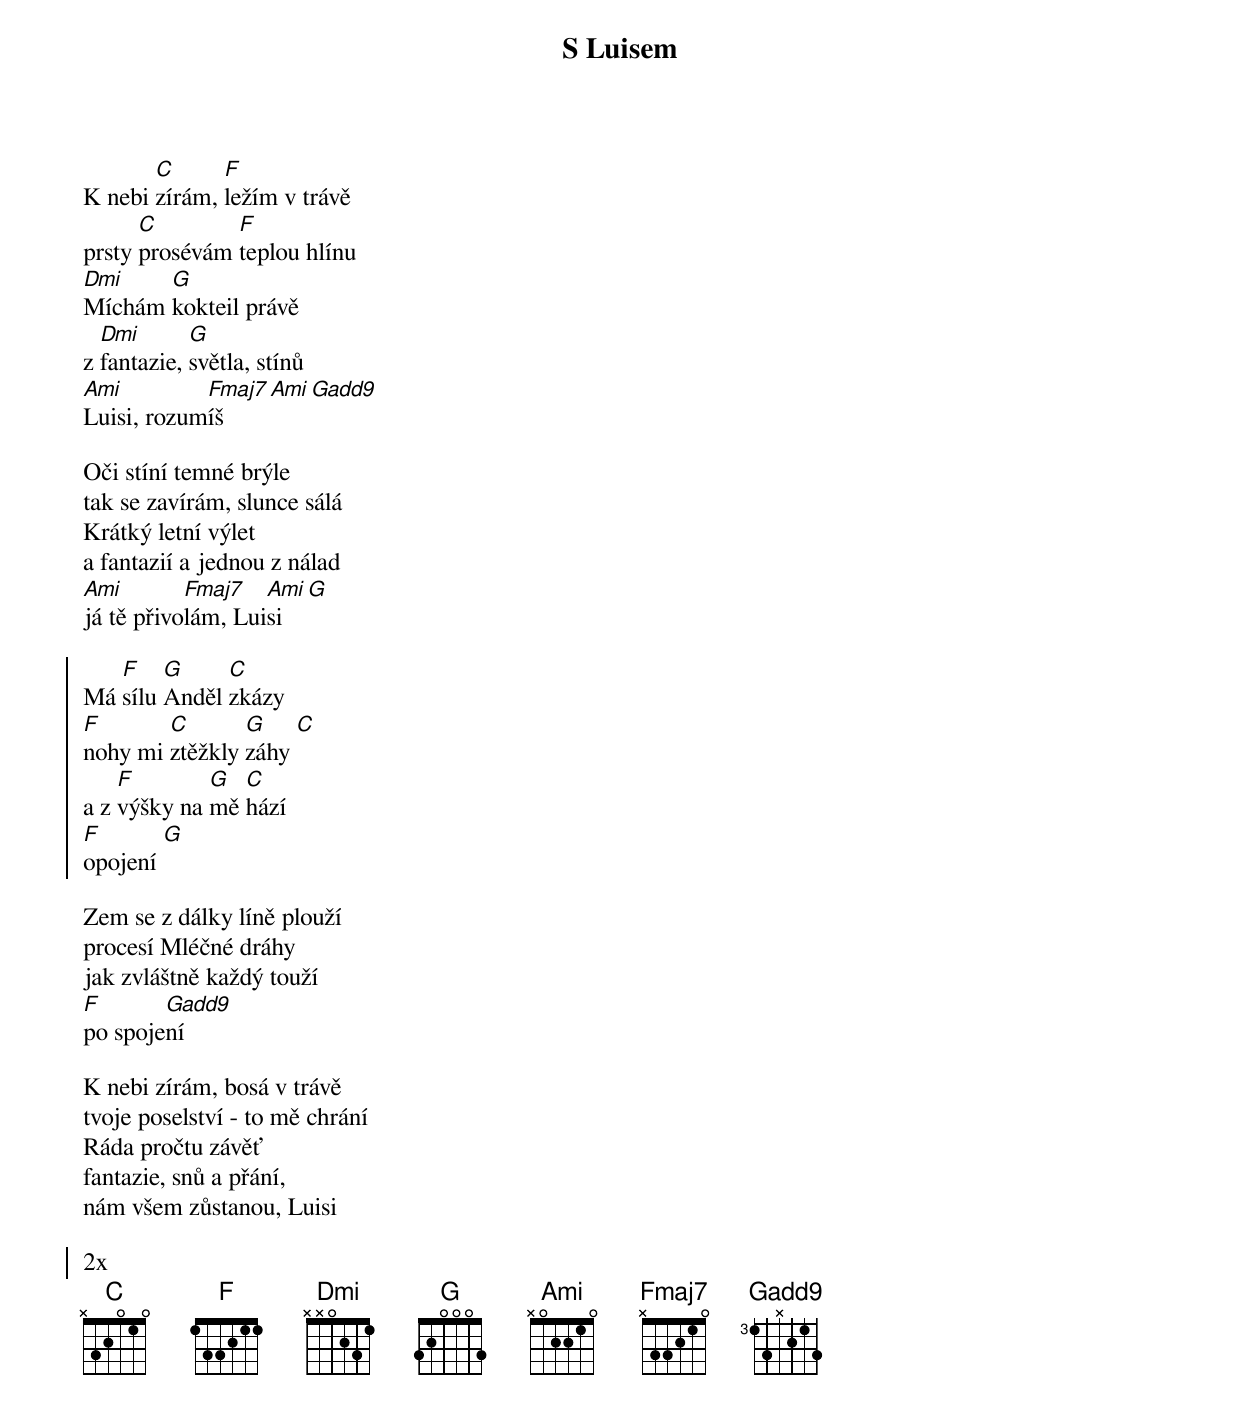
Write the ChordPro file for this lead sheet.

{title: S Luisem}
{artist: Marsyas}
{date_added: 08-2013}
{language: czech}
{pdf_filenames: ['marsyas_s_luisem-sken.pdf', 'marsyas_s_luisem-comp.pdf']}
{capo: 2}
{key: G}
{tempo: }
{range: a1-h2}
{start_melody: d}
{start_of_verse}
K nebi [C]zírám, [F]ležím v trávě
prsty [C]prosévám [F]teplou hlínu
[Dmi]Míchám [G]kokteil právě
z [Dmi]fantazie, [G]světla, stínů
[Ami]Luisi, rozum[Fmaj7]íš [Ami][Gadd9]
{end_of_verse}

{start_of_verse}
Oči stíní temné brýle
tak se zavírám, slunce sálá
Krátký letní výlet
a fantazií a jednou z nálad
[Ami]já tě přivo[Fmaj7]lám, Lui[Ami]si [G]
{end_of_verse}

{start_of_chorus}
Má [F]sílu [G]Anděl [C]zkázy
[F]nohy mi [C]ztěžkly [G]záhy [C]
a z [F]výšky na [G]mě [C]hází
[F]opojení [G]
{end_of_chorus}

Zem se z dálky líně plouží
procesí Mléčné dráhy
jak zvláštně každý touží
[F]po spoje[Gadd9]ní

{start_of_verse}
K nebi zírám, bosá v trávě
tvoje poselství - to mě chrání
Ráda pročtu závěť
fantazie, snů a přání,
nám všem zůstanou, Luisi
{end_of_verse}

{start_of_chorus}
2x
{end_of_chorus}
